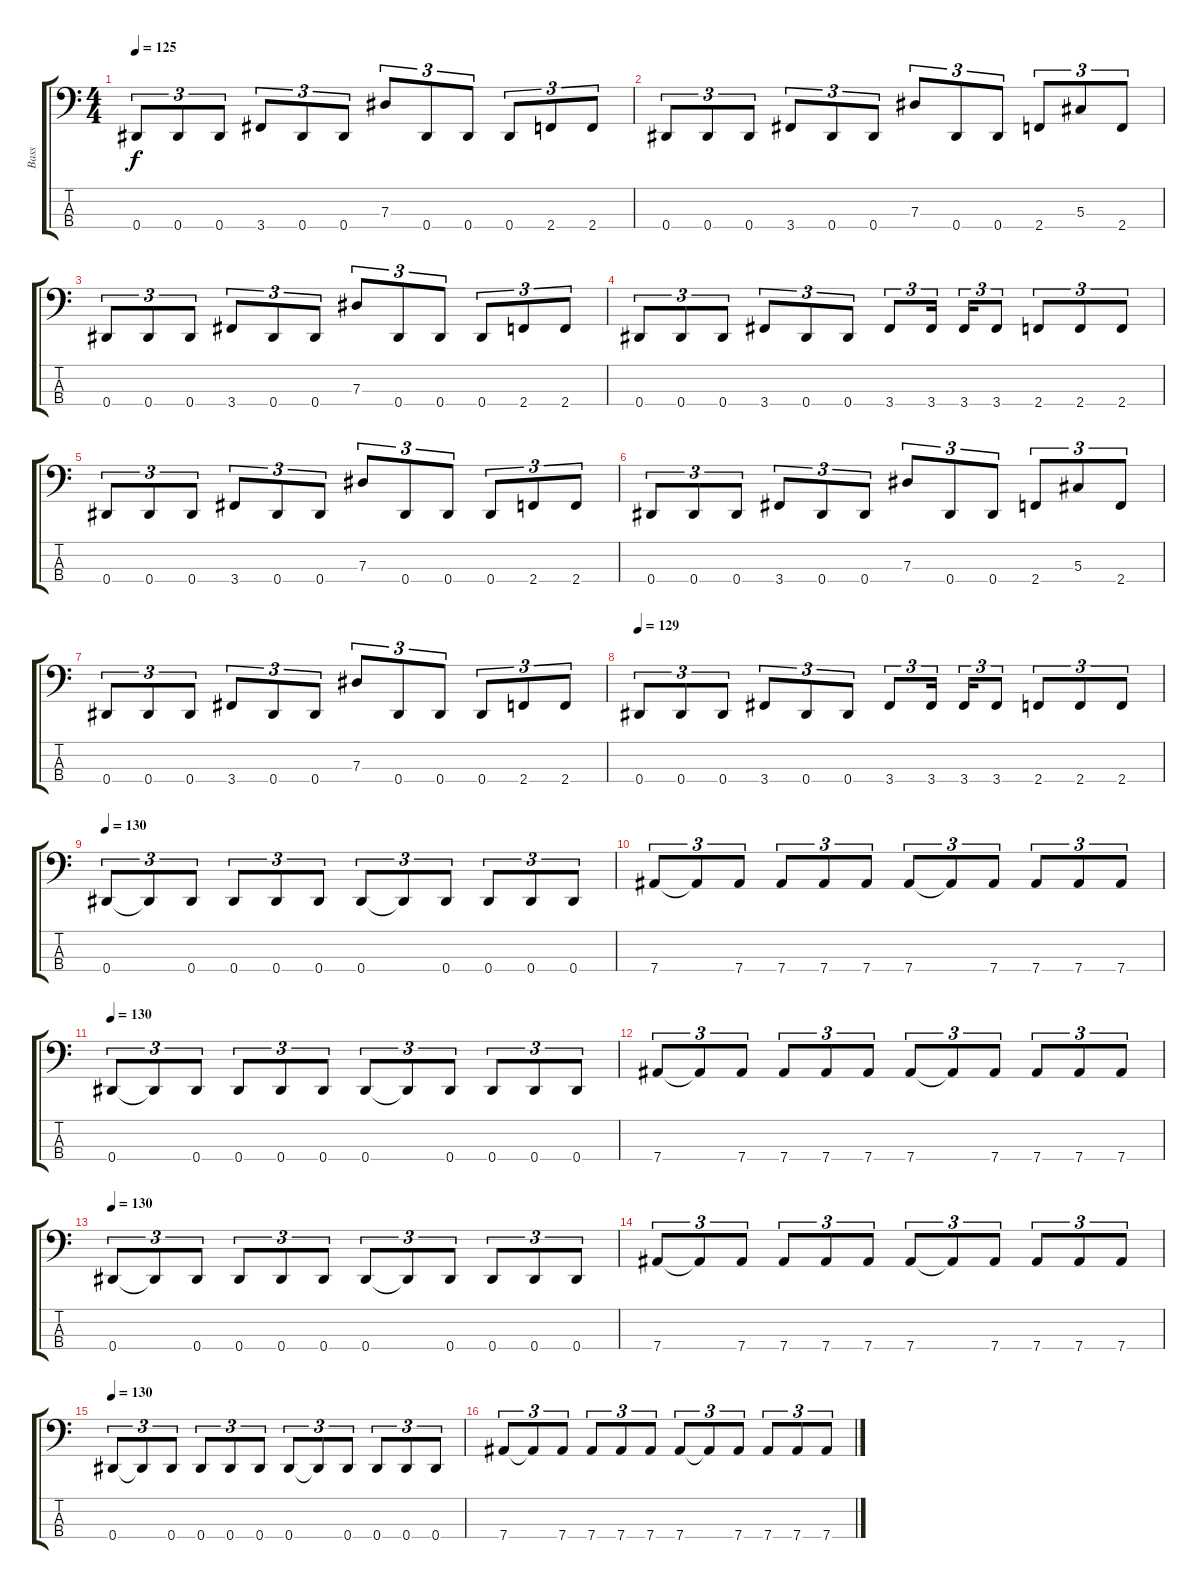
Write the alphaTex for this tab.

\track ("Bass" "Bass") {instrument electricbassfinger}
\staff {score tabs}
\tuning (Gb2 Db2 Ab1 Eb1) {hide}
\ts (4 4)
\tempo 125
\clef f4
\ks c
0.4.8{tu (3 2) dy f} 0.4.8{tu (3 2)} 0.4.8{tu (3 2)} 3.4.8{tu (3 2)} 0.4.8{tu (3 2)} 0.4.8{tu (3 2)} 7.3.8{tu (3 2)} 0.4.8{tu (3 2)} 0.4.8{tu (3 2)} 0.4.8{tu (3 2)} 2.4.8{tu (3 2)} 2.4.8{tu (3 2)} |
0.4.8{tu (3 2)} 0.4.8{tu (3 2)} 0.4.8{tu (3 2)} 3.4.8{tu (3 2)} 0.4.8{tu (3 2)} 0.4.8{tu (3 2)} 7.3.8{tu (3 2)} 0.4.8{tu (3 2)} 0.4.8{tu (3 2)} 2.4.8{tu (3 2)} 5.3.8{tu (3 2)} 2.4.8{tu (3 2)} |
0.4.8{tu (3 2)} 0.4.8{tu (3 2)} 0.4.8{tu (3 2)} 3.4.8{tu (3 2)} 0.4.8{tu (3 2)} 0.4.8{tu (3 2)} 7.3.8{tu (3 2)} 0.4.8{tu (3 2)} 0.4.8{tu (3 2)} 0.4.8{tu (3 2)} 2.4.8{tu (3 2)} 2.4.8{tu (3 2)} |
0.4.8{tu (3 2)} 0.4.8{tu (3 2)} 0.4.8{tu (3 2)} 3.4.8{tu (3 2)} 0.4.8{tu (3 2)} 0.4.8{tu (3 2)} 3.4.8{tu (3 2)} 3.4.16{tu (3 2)} 3.4.16{tu (3 2)} 3.4.8{tu (3 2)} 2.4.8{tu (3 2)} 2.4.8{tu (3 2)} 2.4.8{tu (3 2)} |
0.4.8{tu (3 2)} 0.4.8{tu (3 2)} 0.4.8{tu (3 2)} 3.4.8{tu (3 2)} 0.4.8{tu (3 2)} 0.4.8{tu (3 2)} 7.3.8{tu (3 2)} 0.4.8{tu (3 2)} 0.4.8{tu (3 2)} 0.4.8{tu (3 2)} 2.4.8{tu (3 2)} 2.4.8{tu (3 2)} |
0.4.8{tu (3 2)} 0.4.8{tu (3 2)} 0.4.8{tu (3 2)} 3.4.8{tu (3 2)} 0.4.8{tu (3 2)} 0.4.8{tu (3 2)} 7.3.8{tu (3 2)} 0.4.8{tu (3 2)} 0.4.8{tu (3 2)} 2.4.8{tu (3 2)} 5.3.8{tu (3 2)} 2.4.8{tu (3 2)} |
0.4.8{tu (3 2)} 0.4.8{tu (3 2)} 0.4.8{tu (3 2)} 3.4.8{tu (3 2)} 0.4.8{tu (3 2)} 0.4.8{tu (3 2)} 7.3.8{tu (3 2)} 0.4.8{tu (3 2)} 0.4.8{tu (3 2)} 0.4.8{tu (3 2)} 2.4.8{tu (3 2)} 2.4.8{tu (3 2)} |
\tempo 129
0.4.8{tu (3 2)} 0.4.8{tu (3 2)} 0.4.8{tu (3 2)} 3.4.8{tu (3 2)} 0.4.8{tu (3 2)} 0.4.8{tu (3 2)} 3.4.8{tu (3 2)} 3.4.16{tu (3 2)} 3.4.16{tu (3 2)} 3.4.8{tu (3 2)} 2.4.8{tu (3 2)} 2.4.8{tu (3 2)} 2.4.8{tu (3 2)} |
\tempo 130
0.4.8{tu (3 2)} 0.4{t}.8{tu (3 2)} 0.4.8{tu (3 2)} 0.4.8{tu (3 2)} 0.4.8{tu (3 2)} 0.4.8{tu (3 2)} 0.4.8{tu (3 2)} 0.4{t}.8{tu (3 2)} 0.4.8{tu (3 2)} 0.4.8{tu (3 2)} 0.4.8{tu (3 2)} 0.4.8{tu (3 2)} |
7.4.8{tu (3 2)} 7.4{t}.8{tu (3 2)} 7.4.8{tu (3 2)} 7.4.8{tu (3 2)} 7.4.8{tu (3 2)} 7.4.8{tu (3 2)} 7.4.8{tu (3 2)} 7.4{t}.8{tu (3 2)} 7.4.8{tu (3 2)} 7.4.8{tu (3 2)} 7.4.8{tu (3 2)} 7.4.8{tu (3 2)} |
\tempo 130
0.4.8{tu (3 2)} 0.4{t}.8{tu (3 2)} 0.4.8{tu (3 2)} 0.4.8{tu (3 2)} 0.4.8{tu (3 2)} 0.4.8{tu (3 2)} 0.4.8{tu (3 2)} 0.4{t}.8{tu (3 2)} 0.4.8{tu (3 2)} 0.4.8{tu (3 2)} 0.4.8{tu (3 2)} 0.4.8{tu (3 2)} |
7.4.8{tu (3 2)} 7.4{t}.8{tu (3 2)} 7.4.8{tu (3 2)} 7.4.8{tu (3 2)} 7.4.8{tu (3 2)} 7.4.8{tu (3 2)} 7.4.8{tu (3 2)} 7.4{t}.8{tu (3 2)} 7.4.8{tu (3 2)} 7.4.8{tu (3 2)} 7.4.8{tu (3 2)} 7.4.8{tu (3 2)} |
\tempo 130
0.4.8{tu (3 2)} 0.4{t}.8{tu (3 2)} 0.4.8{tu (3 2)} 0.4.8{tu (3 2)} 0.4.8{tu (3 2)} 0.4.8{tu (3 2)} 0.4.8{tu (3 2)} 0.4{t}.8{tu (3 2)} 0.4.8{tu (3 2)} 0.4.8{tu (3 2)} 0.4.8{tu (3 2)} 0.4.8{tu (3 2)} |
7.4.8{tu (3 2)} 7.4{t}.8{tu (3 2)} 7.4.8{tu (3 2)} 7.4.8{tu (3 2)} 7.4.8{tu (3 2)} 7.4.8{tu (3 2)} 7.4.8{tu (3 2)} 7.4{t}.8{tu (3 2)} 7.4.8{tu (3 2)} 7.4.8{tu (3 2)} 7.4.8{tu (3 2)} 7.4.8{tu (3 2)} |
\tempo 130
0.4.8{tu (3 2)} 0.4{t}.8{tu (3 2)} 0.4.8{tu (3 2)} 0.4.8{tu (3 2)} 0.4.8{tu (3 2)} 0.4.8{tu (3 2)} 0.4.8{tu (3 2)} 0.4{t}.8{tu (3 2)} 0.4.8{tu (3 2)} 0.4.8{tu (3 2)} 0.4.8{tu (3 2)} 0.4.8{tu (3 2)} |
7.4.8{tu (3 2)} 7.4{t}.8{tu (3 2)} 7.4.8{tu (3 2)} 7.4.8{tu (3 2)} 7.4.8{tu (3 2)} 7.4.8{tu (3 2)} 7.4.8{tu (3 2)} 7.4{t}.8{tu (3 2)} 7.4.8{tu (3 2)} 7.4.8{tu (3 2)} 7.4.8{tu (3 2)} 7.4.8{tu (3 2)}
